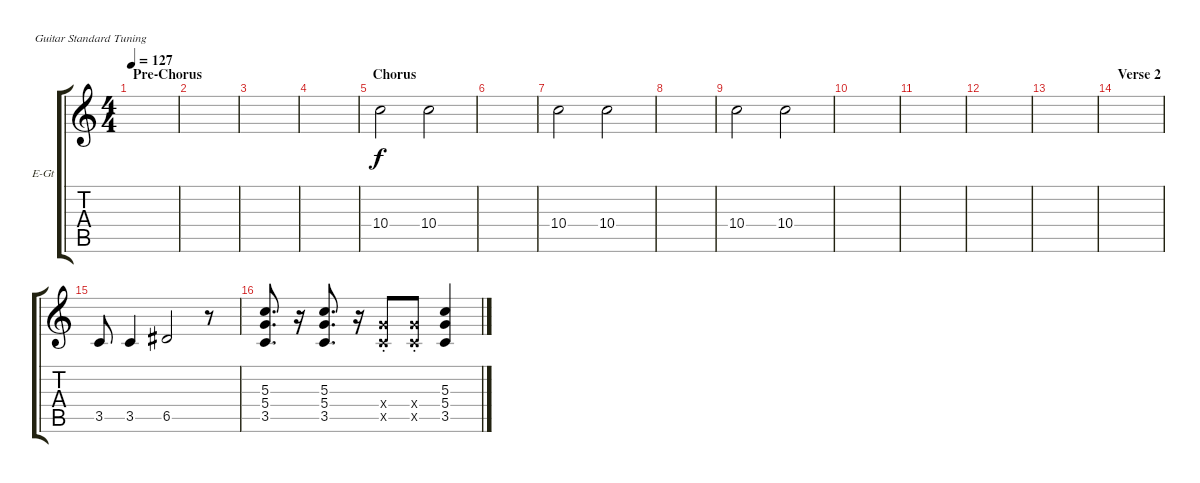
\defaultSystemsLayout 4
\bracketExtendMode groupsimilarinstruments
\firstSystemTrackNameOrientation horizontal
\otherSystemsTrackNameOrientation horizontal
\track ("Talkbox Guitar" "E-Gt") {instrument distortionguitar}
\staff {score tabs}
\tuning (E4 B3 G3 D3 A2 E2)
\ts (4 4)
\section ("" "Pre-Chorus")
\tempo 127
\clef g2
\ks c
|
|
|
|
\section ("" "Chorus")
10.4.2 10.4.2 |
|
10.4.2 10.4.2 |
|
10.4.2 10.4.2 |
|
|
|
|
\section ("" "Verse 2")
|
3.5.8 3.5.4 6.5.2 r.8 |
(3.5 5.4 5.3).8{d} r.16 (3.5 5.4 5.3).8{d} r.16 (5.4{st x} 3.5{st x}).8 (5.4{st x} 3.5{st x}).8 (3.5 5.4 5.3).4
